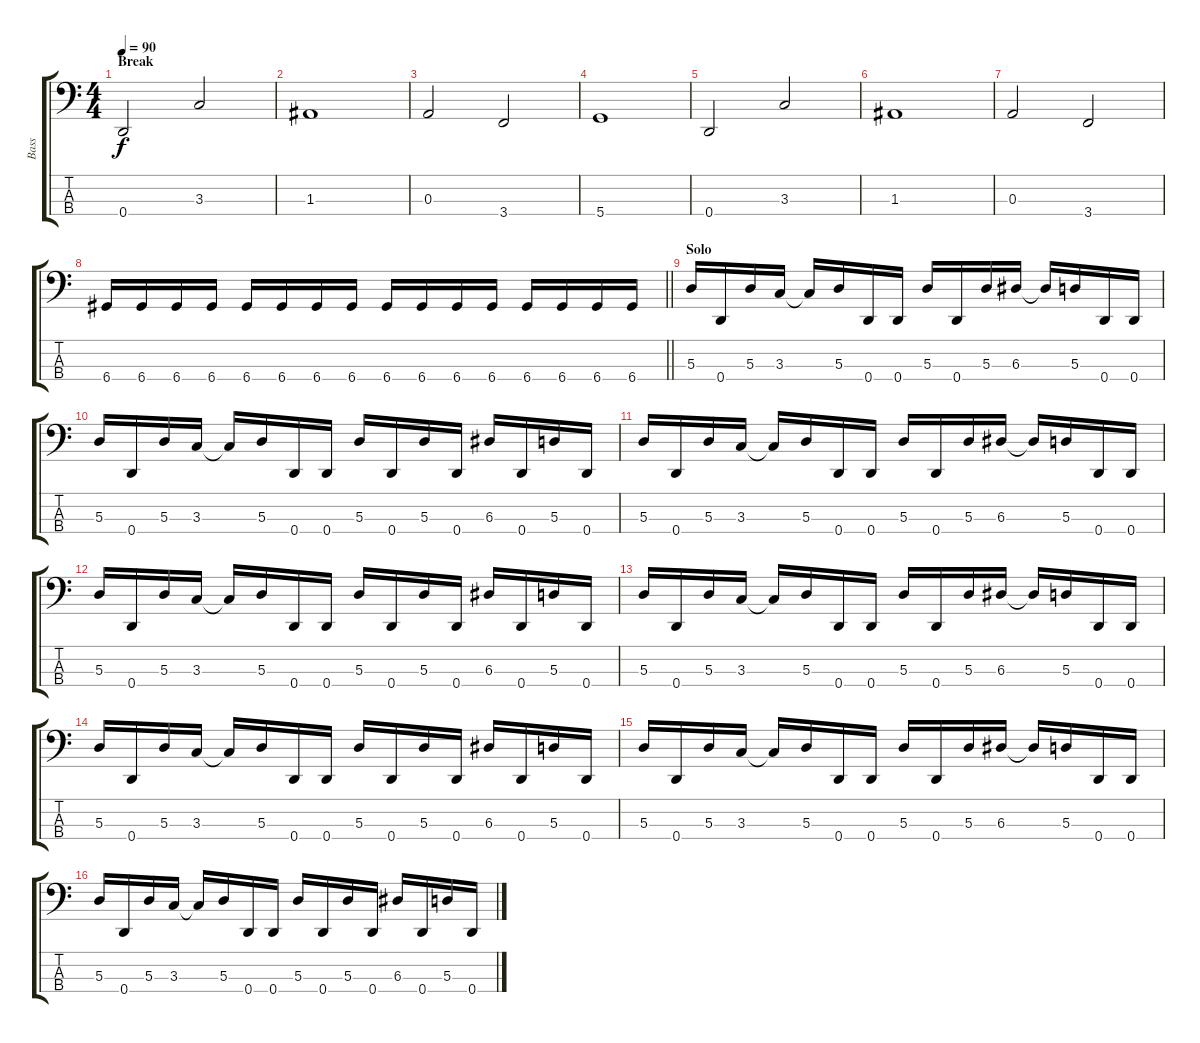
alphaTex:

\track ("Bass" "Bass") {instrument electricbasspick}
\staff {score tabs}
\tuning (G2 D2 A1 D1) {hide}
\ts (4 4)
\section ("" "Break")
\tempo 90
\clef f4
\ks c
0.4.2{dy f} 3.3.2 |
1.3.1 |
0.3.2 3.4.2 |
5.4.1 |
0.4.2 3.3.2 |
1.3.1 |
0.3.2 3.4.2 |
\barLineRight lightlight
6.4.16 6.4.16 6.4.16 6.4.16 6.4.16 6.4.16 6.4.16 6.4.16 6.4.16 6.4.16 6.4.16 6.4.16 6.4.16 6.4.16 6.4.16 6.4.16 |
\section ("" "Solo")
5.3.16 0.4.16 5.3.16 3.3.16 3.3{t}.16 5.3.16 0.4.16 0.4.16 5.3.16 0.4.16 5.3.16 6.3.16 6.3{t}.16 5.3.16 0.4.16 0.4.16 |
5.3.16 0.4.16 5.3.16 3.3.16 3.3{t}.16 5.3.16 0.4.16 0.4.16 5.3.16 0.4.16 5.3.16 0.4.16 6.3.16 0.4.16 5.3.16 0.4.16 |
5.3.16 0.4.16 5.3.16 3.3.16 3.3{t}.16 5.3.16 0.4.16 0.4.16 5.3.16 0.4.16 5.3.16 6.3.16 6.3{t}.16 5.3.16 0.4.16 0.4.16 |
5.3.16 0.4.16 5.3.16 3.3.16 3.3{t}.16 5.3.16 0.4.16 0.4.16 5.3.16 0.4.16 5.3.16 0.4.16 6.3.16 0.4.16 5.3.16 0.4.16 |
5.3.16 0.4.16 5.3.16 3.3.16 3.3{t}.16 5.3.16 0.4.16 0.4.16 5.3.16 0.4.16 5.3.16 6.3.16 6.3{t}.16 5.3.16 0.4.16 0.4.16 |
5.3.16 0.4.16 5.3.16 3.3.16 3.3{t}.16 5.3.16 0.4.16 0.4.16 5.3.16 0.4.16 5.3.16 0.4.16 6.3.16 0.4.16 5.3.16 0.4.16 |
5.3.16 0.4.16 5.3.16 3.3.16 3.3{t}.16 5.3.16 0.4.16 0.4.16 5.3.16 0.4.16 5.3.16 6.3.16 6.3{t}.16 5.3.16 0.4.16 0.4.16 |
5.3.16 0.4.16 5.3.16 3.3.16 3.3{t}.16 5.3.16 0.4.16 0.4.16 5.3.16 0.4.16 5.3.16 0.4.16 6.3.16 0.4.16 5.3.16 0.4.16
